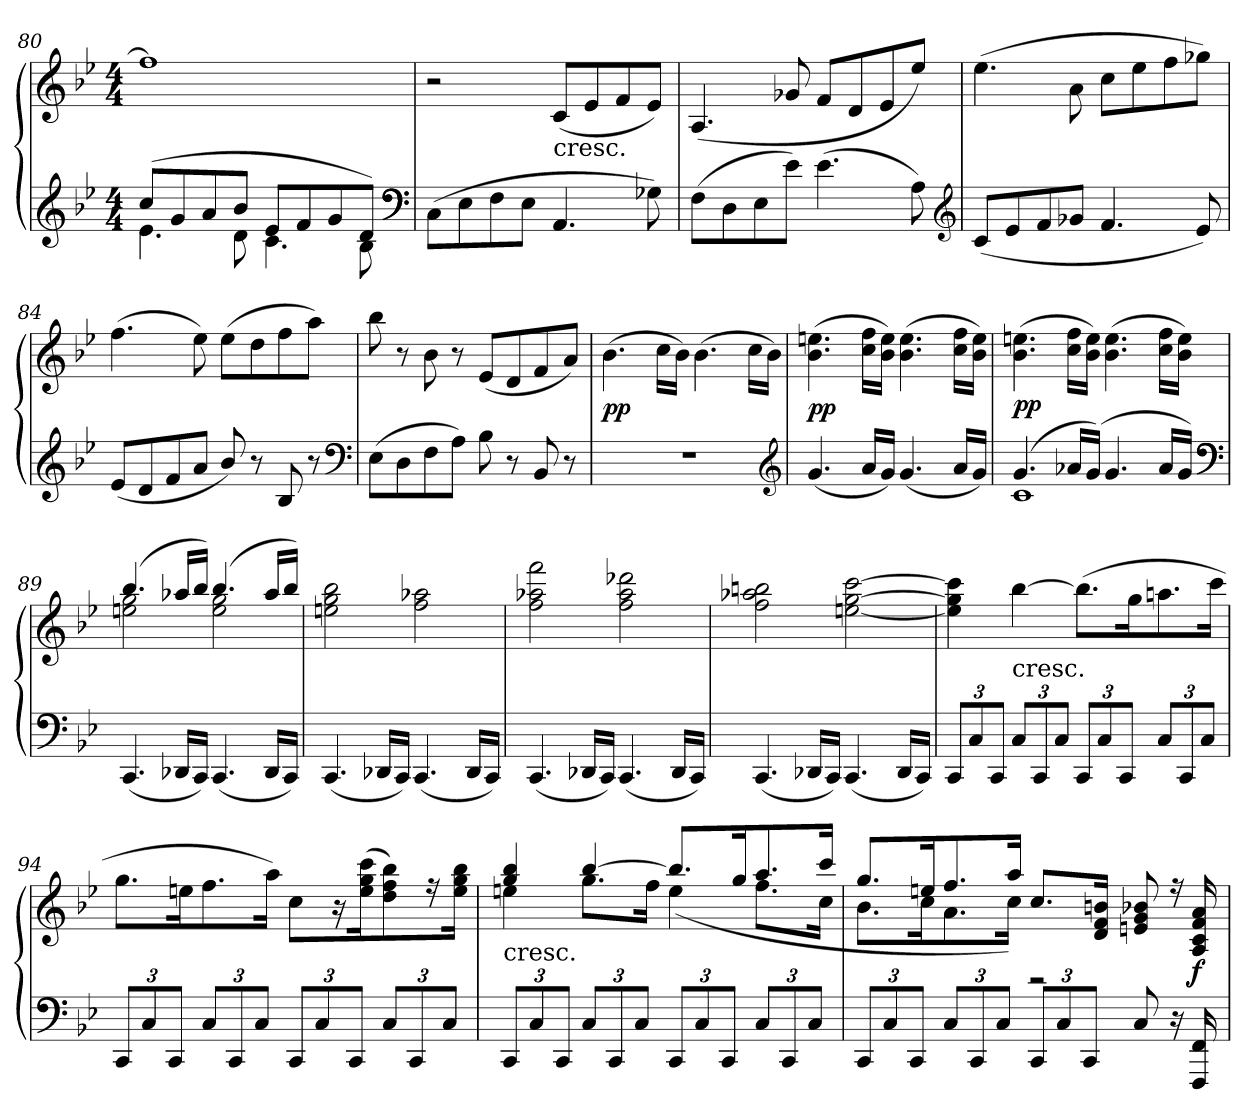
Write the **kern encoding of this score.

**kern	**kern	**dynam
*part1	*part1	*part1
*staff2	*staff1	*staff1/2
*clefG2	*clefG2	*
*k[b-e-]	*k[b-e-]	*
*M4/4	*M4/4	*
=80	=80	=80
*^	*	*
(8cc/L	4.e-\	1ff]	.
8g/	.	.	.
8a/	.	.	.
8b-/J	8d\	.	.
8e-/L	4.c\	.	.
8f/	.	.	.
8g/	.	.	.
8d/J)	8B-\	.	.
*v	*v	*	*
*clefF4	*	*
=81	=81	=81
(8C\L	2r	.
8E-\	.	.
8F\	.	.
8E-\J	.	.
!	!LO:TX:c:t=cresc.	!
4.AA/	(8c/L	.
.	8e-/	.
.	8f/	.
8G-X\)	8e-/J)	.
=82	=82	=82
(8F\L	(4.A/	.
8D\	.	.
8E-\	.	.
8e-\J)	8g-X/	.
(4.e-\	8f/L	.
.	8d/	.
.	8e-/	.
8A\)	8ee-/J)	.
*clefG2	*	*
=83	=83	=83
(8c/L	(4.ee-\	.
8e-/	.	.
8f/	.	.
8g-X/J	8a\	.
4.f/	8cc\L	.
.	8ee-\	.
.	8ff\	.
8e-/)	8gg-X\J)	.
=84	=84	=84
(8e-/L	(4.ff\	.
8d/	.	.
8f/	.	.
8a/J	8ee-\)	.
8b-/)	(8ee-\L	.
8r	8dd\	.
8B-/	8ff\	.
8r	8aa\J)	.
*clefF4	*	*
=85	=85	=85
(8E-\L	8bb-\	.
8D\	8r	.
8F\	8b-\	.
8A\J)	8r	.
8B-\	(8e-/L	.
8r	8d/	.
8BB-/	8f/	.
8r	8a/J)	.
=86	=86	=86
1r	(4.b-\	pp
.	16cc\LL	.
.	16b-\JJ)	.
.	(4.b-\	.
.	16cc\LL	.
.	16b-\JJ)	.
*clefG2	*	*
=87	=87	=87
(4.g/	(4.b-\ 4.een\	pp
16a/LL	16cc\ 16ff\LL	.
16g/JJ)	16b-\ 16ee\JJ)	.
(4.g/	(4.b-\ 4.ee\	.
16a/LL	16cc\ 16ff\LL	.
16g/JJ)	16b-\ 16ee\JJ)	.
=88	=88	=88
*^	*	*
(4.g/	1c	(4.b-\ 4.een\	pp
16a-X/LL	.	16cc\ 16ff\LL	.
(16g/JJ)	.	16b-\ 16ee\JJ)	.
4.g/	.	(4.b-\ 4.ee\	.
16a-/LL	.	16cc\ 16ff\LL	.
16g/JJ)	.	16b-\ 16ee\JJ)	.
*v	*v	*	*
*clefF4	*	*
=89	=89	=89
*	*^	*
(4.CC/	(4.bb-/	2een\ 2gg\	.
16DD-X/LL	16aa-X/LL	.	.
16CC/JJ)	16bb-/JJ)	.	.
(4.CC/	(4.bb-/	2ee\ 2gg\	.
16DD-/LL	16aa-/LL	.	.
16CC/JJ)	16bb-/JJ)	.	.
*	*v	*v	*
=90	=90	=90
(4.CC/	2een\ 2gg\ 2bb-\	.
16DD-X/LL	.	.
16CC/JJ)	.	.
(4.CC/	2ff\ 2aa-X\	.
16DD-/LL	.	.
16CC/JJ)	.	.
=91	=91	=91
(4.CC/	2ff\ 2aa-X\ 2fff\	.
16DD-X/LL	.	.
16CC/JJ)	.	.
(4.CC/	2ff\ 2aa-\ 2ddd-X\	.
16DD-/LL	.	.
16CC/JJ)	.	.
=92	=92	=92
(4.CC/	2ff\ 2aa-X\ 2bbn\	.
16DD-X/LL	.	.
16CC/JJ)	.	.
(4.CC/	[2een\ [2gg\ [2ccc\	.
16DD-/LL	.	.
16CC/JJ)	.	.
=93	=93	=93
12CC/L	4ee]\ 4gg]\ 4ccc]\	.
12C/	.	.
12CC/J	.	.
!	!LO:TX:c:t=cresc.	!
12C/L	[4bb-\	.
12CC/	.	.
12C/J	.	.
12CC/L	(8.bb-\L]	.
12C/	.	.
12CC/J	.	.
.	16gg\K	.
12C/L	8.aan\	.
12CC/	.	.
12C/J	.	.
.	16ccc\Jk	.
=94	=94	=94
12CC/L	8.gg\L	.
12C/	.	.
12CC/J	.	.
.	16een\K	.
12C/L	8.ff\	.
12CC/	.	.
12C/J	.	.
.	16aa\Jk)	.
12CC/L	8cc\L	.
12C/	.	.
.	16r	.
12CC/J	.	.
.	(16ee\ 16gg\ 16ccc\K	.
12C/L	8dd\ 8ff\ 8bb-\)	.
12CC/	.	.
.	16r	.
12C/J	.	.
.	16ee\ 16gg\ 16bb-\Jk	.
=95	=95	=95
*	*^	*
!	!LO:TX:c:t=cresc.	!	!
12CC/L	4gg/ 4bb-/	4een\	.
12C/	.	.	.
12CC/J	.	.	.
12C/L	[4bb-/	8.gg\L	.
12CC/	.	.	.
12C/J	.	.	.
.	.	16ff\Jk	.
12CC/L	8.bb-/L]	(4ee\	.
12C/	.	.	.
12CC/J	.	.	.
.	16gg/K	.	.
12C/L	8.aa/	8.ff\L	.
12CC/	.	.	.
12C/J	.	.	.
.	16ccc/Jk	16cc\Jk	.
=96	=96	=96	=96
12CC/L	8.gg/L	8.b-\L	.
12C/	.	.	.
12CC/J	.	.	.
.	16een/K	16cc\K	.
12C/L	8.ff/	8.a\	.
12CC/	.	.	.
12C/J	.	.	.
.	16aa/Jk	16cc\Jk)	.
12CC/L	8.cc/L	2r	.
12C/	.	.	.
12CC/J	.	.	.
.	16d/ 16f/ 16bn/Jk	.	.
8C/	8en/ 8g/ 8b-X/	.	.
16r	16r	.	.
16FFF/ 16FF/	16A/ 16c/ 16f/ 16a/	.	f
*	*v	*v	*
=	=	=
*-	*-	*-
